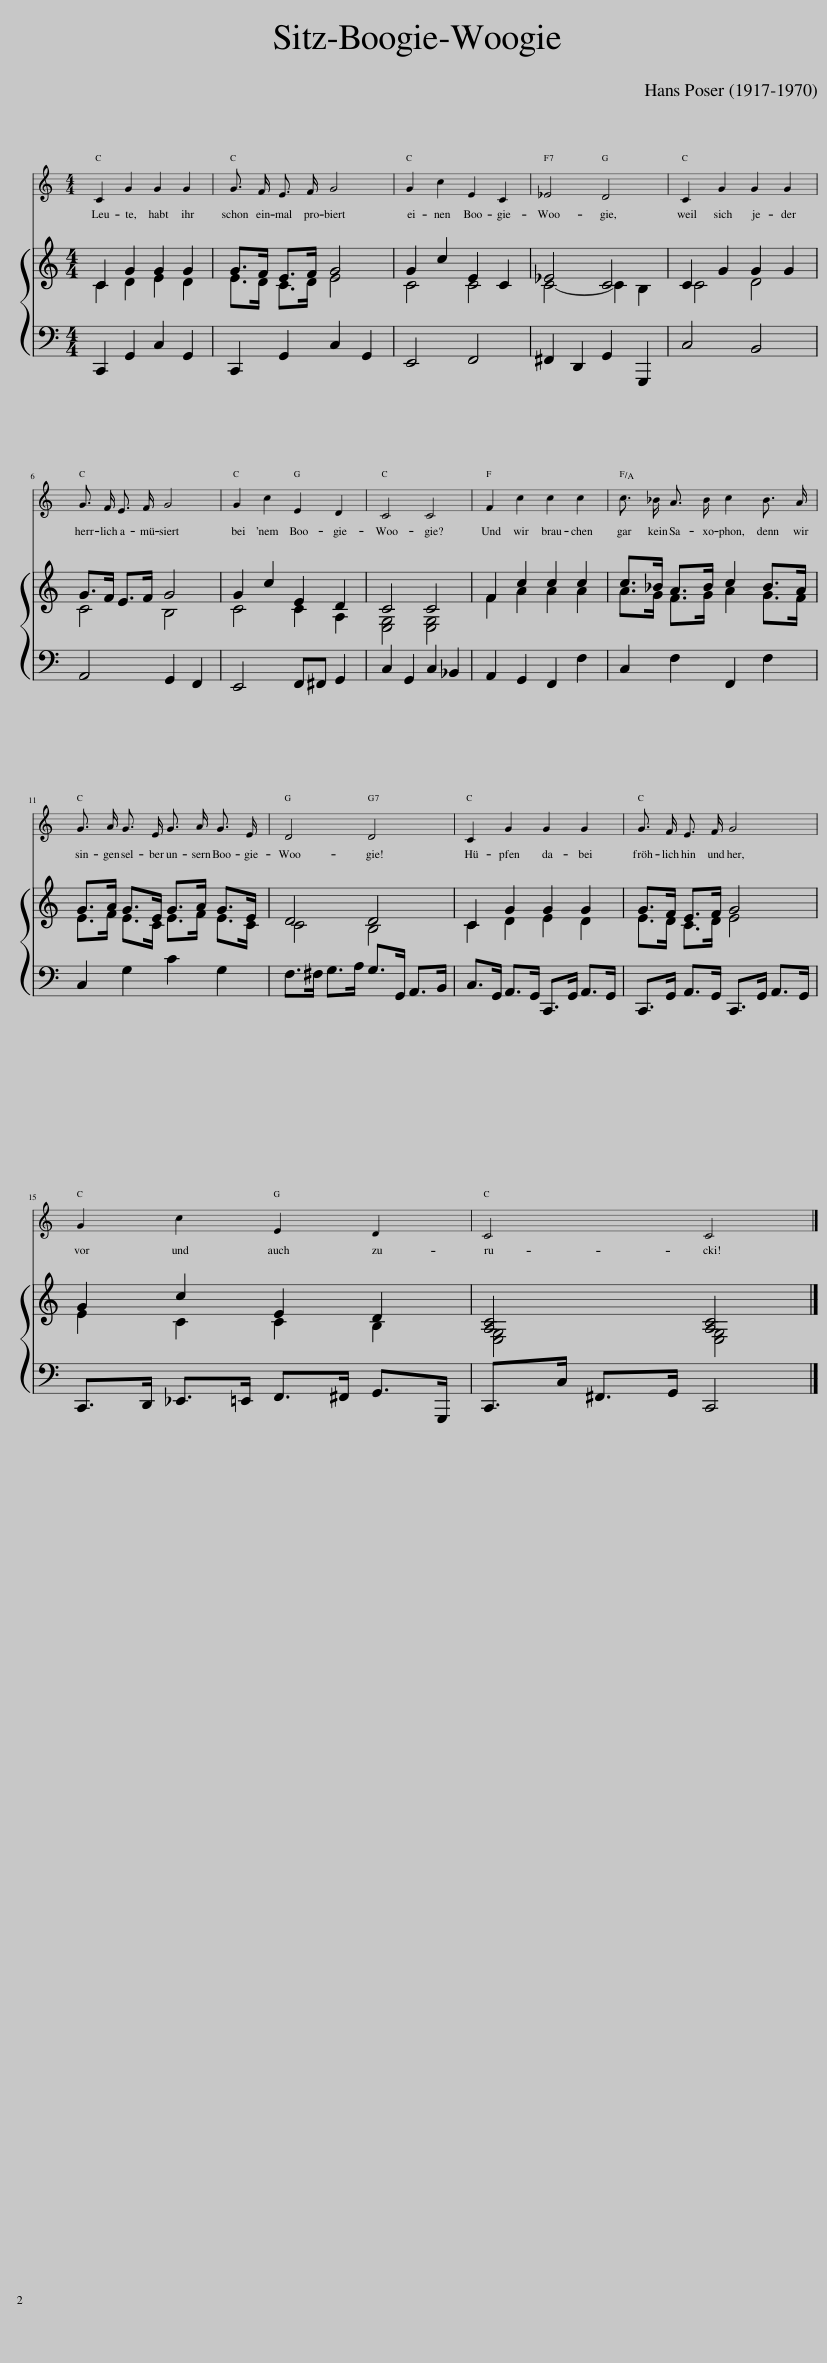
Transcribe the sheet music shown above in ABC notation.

X:1
%%score 1 { ( 2 3 ) | 4 }
L:1/8
Q:1/4=150
M:4/4
I:linebreak $
K:C
V:1 treble
V:2 treble
V:3 treble
V:4 bass
V:1
 C2 G2 G2 G2 | G3/2 F/ E3/2 F/ G4 | G2 c2 E2 C2 | _E4 D4 | C2 G2 G2 G2 |$ %5
 G3/2 F/ E3/2 F/ G4 | G2 c2 E2 D2 | C4 C4 | F2 c2 c2 c2 | c3/2 _B/ A3/2 B/ c2 B3/2 A/ |$ %10
 G3/2 A/ G3/2 E/ G3/2 A/ G3/2 E/ | D4 D4 | C2 G2 G2 G2 | G3/2 F/ E3/2 F/ G4 |$ G2 c2 E2 D2 | %15
 C4 C4 |] %16
V:2
 C2 G2 G2 G2 | G>F E>F G4 | G2 c2 E2 C2 | _E4 C4 | C2 G2 G2 G2 |$ %5
 G>F E>F G4 | G2 c2 E2 D2 | C4 C4 | F2 c2 c2 c2 | c>_B A>B c2 B>A |$ %10
 G>A G>E G>A G>E | D4 D4 | C2 G2 G2 G2 | G>F E>F G4 |$ G2 c2 E2 D2 | %15
 [A,C]4 [A,C]4 |] %16
V:3
 C2 D2 E2 D2 | E>D C>D E4 | C4 C4 | C4- C2 B,2 | C4 D4 |$ %5
 C4 B,4 | C4 C2 A,2 | [E,G,]4 [E,G,]4 | F2 A2 A2 A2 | A>G F>G A2 G>F |$ %10
 E>F E>C E>F E>C | C4 B,4 | C2 D2 E2 D2 | E>D C>D E4 |$ E2 C2 C2 B,2 | %15
 [E,G,]4 [E,G,]4 |] %16
V:4
 C,,2 G,,2 C,2 G,,2 | C,,2 G,,2 C,2 G,,2 | E,,4 F,,4 | ^F,,2 D,,2 G,,2 G,,,2 | C,4 B,,4 |$ %5
 A,,4 G,,2 F,,2 | E,,4 F,,^F,, G,,2 | C,2 G,,2 C,2 _B,,2 | A,,2 G,,2 F,,2 F,2 | C,2 F,2 F,,2 F,2 |$ %10
 C,2 G,2 C2 G,2 | F,>^F, G,>A, G,>G,, A,,>B,, | C,>G,, A,,>G,, C,,>G,, A,,>G,, | C,,>G,, A,,>G,, C,,>G,, A,,>G,, |$ C,,>D,, _E,,>=E,, F,,>^F,, G,,>G,,, | %15
 C,,>C, ^F,,>G,, C,,4 |] %16
